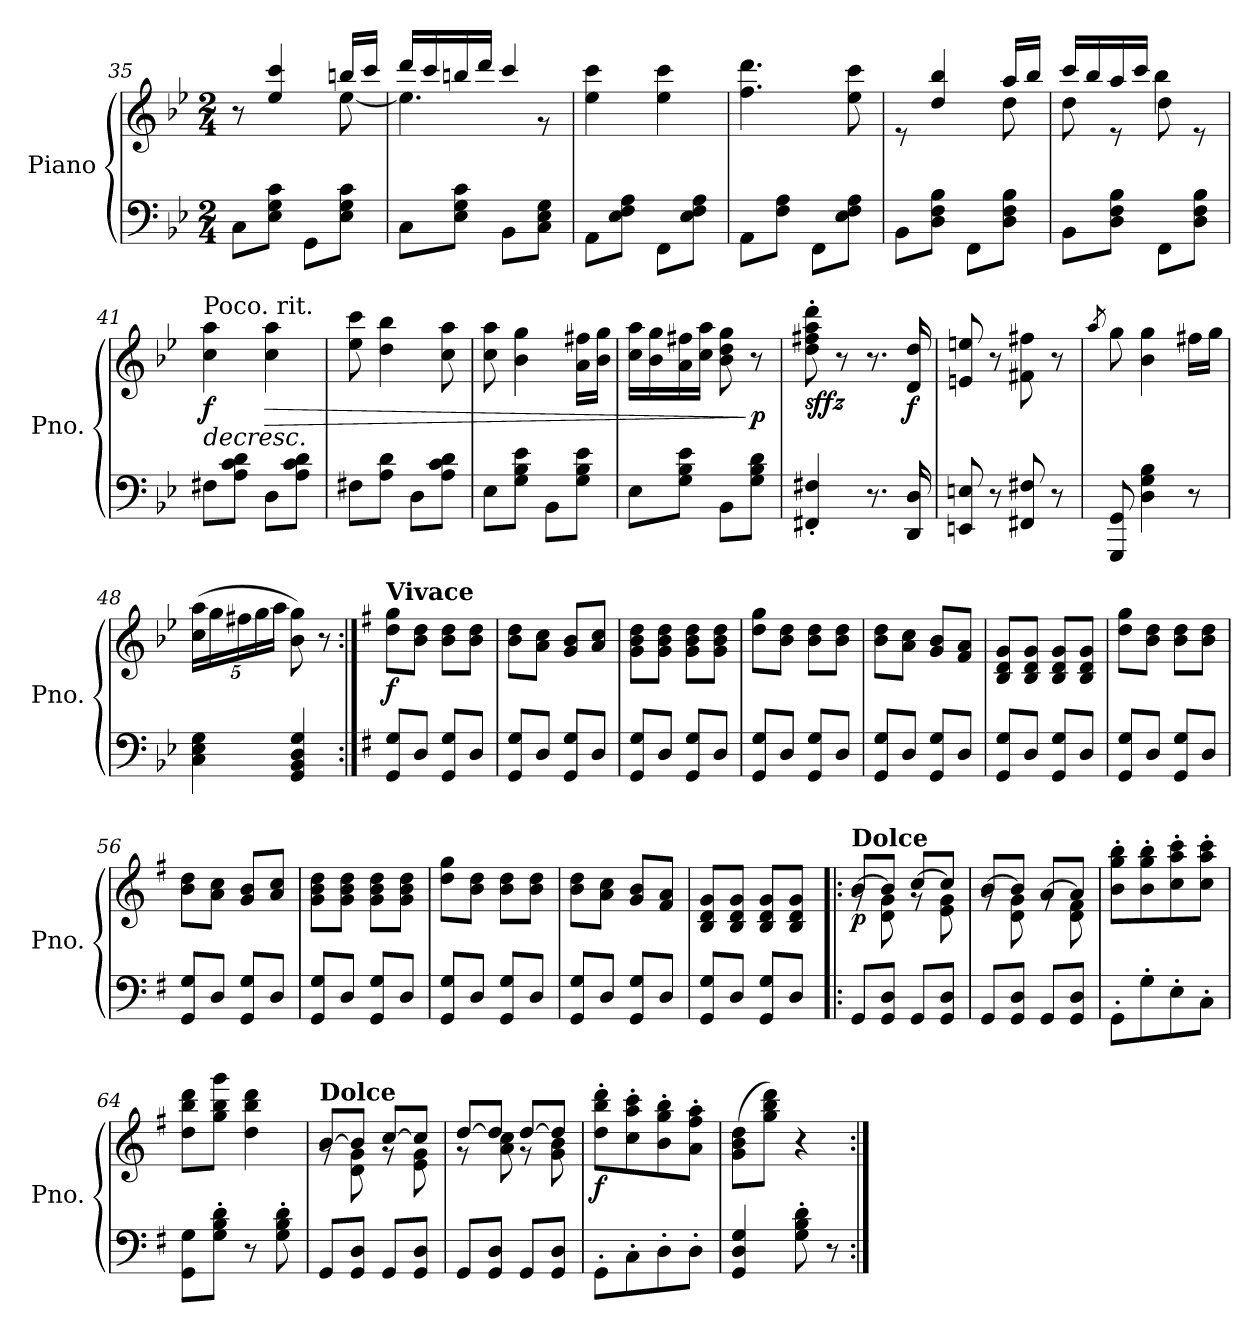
**kern	**kern	**dynam
*part1	*part1	*part1
*staff2	*staff1	*staff1/2
*I"Piano	*	*
*I'Pno.	*	*
*clefF4	*clefG2	*
*k[b-e-]	*k[b-e-]	*
*M2/4	*M2/4	*
=35	=35	=35
*	*^	*
8C\L	8r	4.ryy	.
8E-\ 8G\ 8c\J	4ee-/ 4ccc/	.	.
8GG\L	.	.	.
8E-\ 8G\ 8c\J	16bbn/LL	[8ee-\	.
.	16ccc/JJ	.	.
!!LO:PB:g=z	!!
=36	=36	=36	=36
8C\L	16ddd/LL	4.ee-\]	.
.	16ccc/	.	.
8E-\ 8G\ 8c\J	16bbn/	.	.
.	16ddd/JJ	.	.
8BB-\L	4ccc/	.	.
8C\ 8E-\ 8G\J	.	8r	.
*	*v	*v	*
=37	=37	=37
8AA\L	4ee-\ 4ccc\	.
8E-\ 8F\ 8A\J	.	.
8FF\L	4ee-\ 4ccc\	.
8E-\ 8F\ 8A\J	.	.
=38	=38	=38
8AA\L	4.ff\ 4.ddd\	.
8F\ 8A\J	.	.
8FF\L	.	.
8E-\ 8F\ 8A\J	8ee-\ 8ccc\	.
=39	=39	=39
*	*^	*
8BB-\L	8re	4.ryy	.
8D\ 8F\ 8B-\J	4dd/ 4bb-/	.	.
8FF\L	.	.	.
8D\ 8F\ 8B-\J	8dd\	16aa/LL	.
.	.	16bb-/JJ	.
=40	=40	=40	=40
8BB-\L	8dd\	16ccc/LL	.
.	.	16bb-/	.
8D\ 8F\ 8B-\J	8re	16aa/	.
.	.	16ccc/JJ	.
8FF\L	8dd\	4bb-\	.
8D\ 8F\ 8B-\J	8re	.	.
*	*v	*v	*
=41	=41	=41
*	*MM110	*
!	!LO:TX:a:t=Poco. rit.	!
!	!	!LO:HP:b
!	!	!LO:DY:n=1:b
8F#X\L	4cc\ 4aa\	> f
8A\ 8c\ 8d\J	.	.
*	*MM80	*
!	!	!LO:HP:b
8D\L	4cc\ 4aa\	>
8A\ 8c\ 8d\J	.	.
!!LO:LB:g=z
=42	=42	=42
8F#X\L	8ee-\ 8ccc\	.
8A\ 8d\J	4dd\ 4bb-\	.
8D\L	.	.
8A\ 8c\ 8d\J	8cc\ 8aa\	.
=43	=43	=43
8E-\L	8cc\ 8aa\	.
*	*MM60	*
8G\ 8B-\ 8e-\J	4b-\ 4gg\	.
8BB-\L	.	.
8G\ 8B-\ 8e-\J	16a\ 16ff#X\LL	.
.	16b-\ 16gg\JJ	.
=44	=44	=44
*	*MM50	*
8E-\L	16cc\ 16aa\LL	.
.	16b-\ 16gg\	.
8G\ 8B-\ 8e-\J	16a\ 16ff#X\	.
.	16cc\ 16aa\JJ	.
8BB-\L	8b-\ 8dd\ 8gg\	.
*	*MM20	*
!	!	!LO:DY:n=1:b
8G\ 8B-\ 8d\J	8r	] p
.	.	]
=45	=45	=45
*	*MM130	*
!	!	!LO:DY:b
4FF#X/' 4F#X/'	8dd\' 8ff#X\' 8aa\' 8ddd\'	sffz
.	8r	.
8.r	8.r	.
!	!	!LO:DY:b
16DD/ 16D/	16d/ 16dd/	f
=46	=46	=46
8EEn/ 8En/	8en/ 8een/	.
8r	8r	.
8FF#X/ 8F#X/	8f#X\ 8ff#X\	.
8r	8r	.
=47	=47	=47
.	8qaa/	.
8GGG/ 8GG/	8gg\	.
4D\ 4G\ 4B-\	4b-\ 4gg\	.
8r	16ff#X\LL	.
.	16gg\JJ	.
!!LO:LB:g=z
=48	=48	=48
*	*Xbrackettup	*
4C\ 4E-\ 4G\	(20cc\ 20aa\LL	.
.	20gg\	.
.	20ff#X\	.
.	20gg\	.
.	20aa\JJ	.
4GG/ 4BB-/ 4D/ 4G/	8b-\ 8gg\)	.
.	8r	.
=49:|!	=49:|!	=49:|!
*k[f#]	*k[f#]	*
*	*MM140	*
!	!LO:TX:a:B:t=Vivace	!
!	!	!LO:DY:b
8GG/ 8G/L	8dd\ 8gg\L	f
8D/J	8b\ 8dd\J	.
8GG/ 8G/L	8b\ 8dd\L	.
8D/J	8b\ 8dd\J	.
=50	=50	=50
8GG/ 8G/L	8b\ 8dd\L	.
8D/J	8a\ 8cc\J	.
8GG/ 8G/L	8g/ 8b/L	.
8D/J	8a/ 8cc/J	.
=51	=51	=51
8GG/ 8G/L	8g\ 8b\ 8dd\L	.
8D/J	8g\ 8b\ 8dd\J	.
8GG/ 8G/L	8g\ 8b\ 8dd\L	.
8D/J	8g\ 8b\ 8dd\J	.
=52	=52	=52
8GG/ 8G/L	8dd\ 8gg\L	.
8D/J	8b\ 8dd\J	.
8GG/ 8G/L	8b\ 8dd\L	.
8D/J	8b\ 8dd\J	.
=53	=53	=53
8GG/ 8G/L	8b\ 8dd\L	.
8D/J	8a\ 8cc\J	.
8GG/ 8G/L	8g/ 8b/L	.
8D/J	8f#/ 8a/J	.
=54	=54	=54
8GG/ 8G/L	8B/ 8d/ 8g/L	.
8D/J	8B/ 8d/ 8g/J	.
8GG/ 8G/L	8B/ 8d/ 8g/L	.
8D/J	8B/ 8d/ 8g/J	.
=55	=55	=55
8GG/ 8G/L	8dd\ 8gg\L	.
8D/J	8b\ 8dd\J	.
8GG/ 8G/L	8b\ 8dd\L	.
8D/J	8b\ 8dd\J	.
!!LO:LB:g=z
=56	=56	=56
8GG/ 8G/L	8b\ 8dd\L	.
8D/J	8a\ 8cc\J	.
8GG/ 8G/L	8g/ 8b/L	.
8D/J	8a/ 8cc/J	.
=57	=57	=57
8GG/ 8G/L	8g\ 8b\ 8dd\L	.
8D/J	8g\ 8b\ 8dd\J	.
8GG/ 8G/L	8g\ 8b\ 8dd\L	.
8D/J	8g\ 8b\ 8dd\J	.
=58	=58	=58
8GG/ 8G/L	8dd\ 8gg\L	.
8D/J	8b\ 8dd\J	.
8GG/ 8G/L	8b\ 8dd\L	.
8D/J	8b\ 8dd\J	.
=59	=59	=59
8GG/ 8G/L	8b\ 8dd\L	.
8D/J	8a\ 8cc\J	.
8GG/ 8G/L	8g/ 8b/L	.
8D/J	8f#/ 8a/J	.
=60	=60	=60
8GG/ 8G/L	8B/ 8d/ 8g/L	.
8D/J	8B/ 8d/ 8g/J	.
8GG/ 8G/L	8B/ 8d/ 8g/L	.
*	*MM40	*
8D/J	8B/ 8d/ 8g/J	.
=61!|:	=61!|:	=61!|:
*	*MM60	*
*	*^	*
!	!LO:TX:a:B:t=Dolce	!	!
!	!	!	!LO:DY:b
8GG/L	[8b/L	8rg	p
8GG/ 8D/J	8b/J]	8d\ 8g\	.
8GG/L	[8cc/L	8rg	.
8GG/ 8D/J	8cc/J]	8e\ 8g\	.
=62	=62	=62	=62
*	*MM60	*	*
8GG/L	[8b/L	8rg	.
8GG/ 8D/J	8b/J]	8d\ 8g\	.
8GG/L	[8a/L	8rg	.
*	*MM20	*	*
8GG/ 8D/J	8a/J]	8d\ 8f#\	.
*	*v	*v	*
=63	=63	=63
*	*MM140	*
*	*^	*
!	!LO:TX:a:B:t=Vivace	!	!
!	!	!	!LO:DY:b
!	!	!	!LO:DY:n=1:b
*	*v	*v	*
8GG'\L	8b\' 8gg\' 8bb\'L	other-dynamics f
8G'\	8b\' 8gg\' 8bb\'	.
8E'\	8cc\' 8aa\' 8ccc\'	.
8C'\J	8cc\' 8aa\' 8ccc\'J	.
!!LO:LB:g=z
=64	=64	=64
8GG\ 8G\L	8dd\ 8bb\ 8ddd\L	.
8G\' 8B\' 8d\'J	8gg\ 8bb\ 8ggg\J	.
8r	4dd\ 4bb\ 4ddd\	.
8G\' 8B\' 8d\'	.	.
=65	=65	=65
*	*MM60	*
*	*^	*
!	!LO:TX:a:B:t=Dolce	!	!
!	!	!	!LO:DY:b
!	!	!	!LO:DY:n=1:b
8GG/L	[8b/L	8rg	other-dynamics p
8GG/ 8D/J	8b/J]	8d\ 8g\	.
8GG/L	[8cc/L	8rg	.
8GG/ 8D/J	8cc/J]	8e\ 8g\	.
=66	=66	=66	=66
*	*MM50	*	*
8GG/L	[8dd/L	8rg	.
8GG/ 8D/J	8dd/J]	8a\ 8cc\	.
8GG/L	[8dd/L	8rg	.
*	*MM20	*	*
8GG/ 8D/J	8dd/J]	8g\ 8b\	.
*	*v	*v	*
=67	=67	=67
*	*MM140	*
*	*^	*
!	!LO:TX:a:B:t=Vivace	!	!
!	!	!	!LO:DY:b
*	*v	*v	*
8GG'\L	8dd\' 8bb\' 8ddd\'L	f
8C'\	8cc\' 8aa\' 8ccc\'	.
8D'\	8b\' 8gg\' 8bb\'	.
8D'\J	8a\' 8ff#\' 8aa\'J	.
=68	=68	=68
4GG/ 4D/ 4G/	(8g\ 8b\ 8dd\L	.
.	8gg\ 8bb\ 8ddd\J)	.
*	*MM40	*
8G\' 8B\' 8d\'	4r	.
8r	.	.
=:|!	=:|!	=:|!
*-	*-	*-
